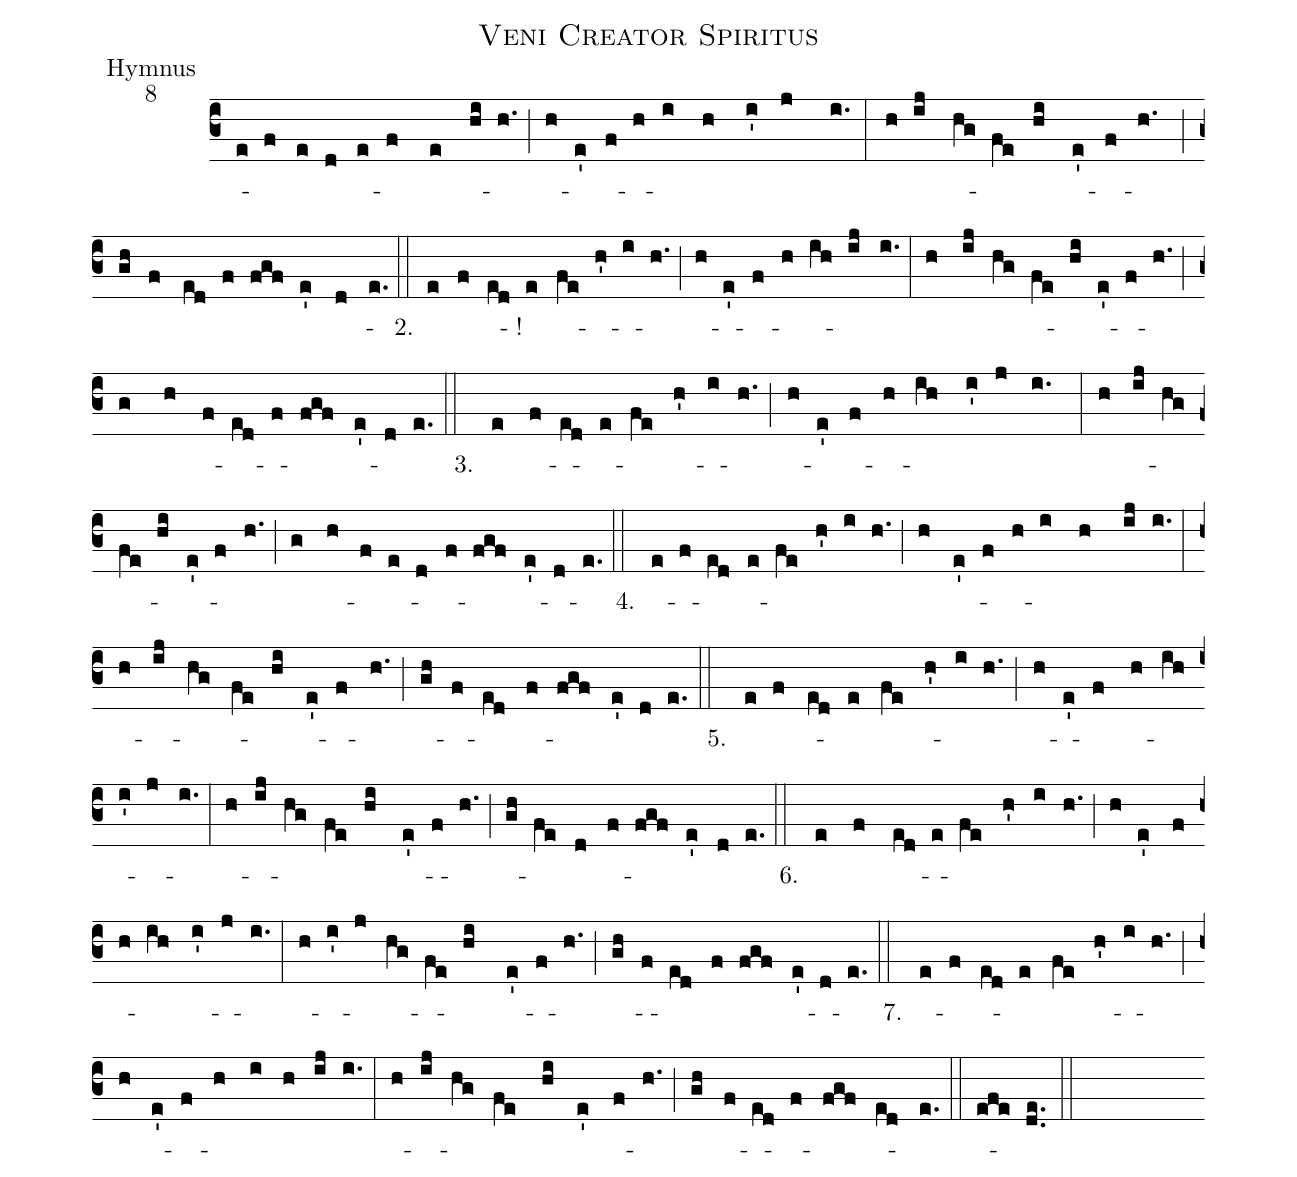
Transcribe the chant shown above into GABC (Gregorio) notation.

name:Veni Creator Spiritus;
office-part:Hymnus;
mode:8;
%%
%font: Fanwood;
%%
(c3) ឱ(e)ព្រះ(f) វិ(e)ញ្ញាន (d)ដែល(e)ទ្រ(f) ទ្រង់ (e) ជី(hi)វិត(h.) (;) សូម(h)យាង(e') មក(f)បំ(h)ភ្លឺ(i) ដួង (h) ចិត្ត(i')​បុត្រ(j)ព្រះអង្គ (i.) (:) សូម(h)ប្រោស(ij) ឲ្យ(hg)យើង(fe) ខ្ញុំ(hi) បាន(e')​ព្រះ(f)គុណ(h.) () (;) ដែល(gh) បាន(f) បង្កើត(ed) (f)ចិត្ត(fgf) ទូល(e')បង្គំ ។(d)(e.) (::)

2.() ឱ (e) ព្រះ(f) ដ៏(ed)! ជា(e) មេ​ (fe)ធា (h')វី(i)យើង(h.) (;) ពិត(h)ជា(e')ព្រះ(f)អំ(h) ណោយ(ih)ទាន(ij)​ ទ្រង់(i.) (:) ព្រះ(h) អង្គ(ij) ជា(hg) ប្រ(fe)ភព(hi) នៃ(e')ជី(f)វិត(h.) (;) ព្រះ(g) អង្គ (h) ជា(f)ព្រះ(ed)អ(f)ភិ(fgf) សេក(e')មាន(d)សុខ ។(e.) (::)
3.() មាន(e) ព្រះ(f)អំ(ed)ណោយ(e)ទាន(fe) ប្រាំ(h')ពី(i)យ៉ាង(h.) (;) ដែល(h)សំ(e') ដែង(f)ព្រះ(h)ហស្ត(ih) ព្រះ (i')​ជា (j)​ម្ចាស់ (i.) () (:) ដោយ(h) សារ(ij)ព្រះ(hg) បន្ទូល(fe)(hi)សន្យា(e')(f)(h.) (;) ប្រ(g) កាស (h)ដោយ(f)ឫទ្ធា(e)(d)នុ(f)ភាព(fgf) សប់(e')ព្រ(d)​កាស(e.) (::)
4.() សូម(e)មេ(f)ត្តា(ed) បំ(e)ភ្លឺ(fe) ដួង(h')ចិត្ត(i)​យើង(h.) (;) ចាក់(h)បង្ហូរ(e')(f) នៃ(h)សេច(i) ក្ដី (h ) ស្រ (ij)ឡាញ់(i.) (:) សូម(h)ធ្វើ(ij)ឲ្យ(hg) រ(fe)បួស់(hi) ជា(e')សះ(f)ស្បើយ(h.) (;) ឲ្យ(gh)រស់(f)ដោយ(ed) ព្រះ(f)ចេ(fgf) ស្ដា(e')ព្រះ(d)អង្គ(e.) (::)
5.() សូម(e)ទ្រង់(f) ប(ed)ណ្ដេញ(e)ខ្មាំង(fe) ស(h')ត្រូវ(i)ជេញ(h.) (;) សូម(h)អ(e')ព្រះ(f) គូណ(h)សុខ(ih) ស(i')ន្តិ(j)ភាព(i.) (:) ដឹក(h)នាំ(ij)ឲ្យ(hg) យើង(fe) មាន(hi) ចិត្ត(e')ត(f)សូ(h.) (;) ចៀ(gh)វាង (fe) អំ (d) ពើ (f)អា(fgf) ក្រក់(e')ទាំង(d)ឡាយ។(e.) (::)
6.() យើង(e) ក្រាប(f) ថ្វាយ(ed)ប(e)ង្គំ(fe) ព្រះ(h') បី(i) ដា(h.) (;) យើង(h)ក្រាប(e')ថ្វាយ(f) ប(h)ង្គំ(ih) ព្រះ(i')បុ(j)ត្រា(i.) (:) ជា(h)មួយ(i')(j)ព្រះ(hg)វី(fe)ញ្ញាន(hi) ព្រះ(e')តែ(f)មួយ(h.) (;) គ្រប់(gh)ស(f)ម័យ(ed) និង(f)គ្រប់(fgf) ទិស(e')ទី(d)ផង។(e.) (::)
7.() សូម(e)កោត(f) សរ(ed)សើរ(e) ដល់(fe) ព្រះ(h')បី(i)ដា(h.) (;) ព្រះ(h) បុ(e')ត្រា(f)និង(h) ព្រះ(i) វរ(h) វិ(ij)​ ញ្ញាណ(i.) (:) ជា(h)ព្រះ(ij)ត្រៃ(hg) អង្គ(fe) ថ្កើង(hi)ថ្កាន(e') ឥត(f)ហ្មង(h.) (;) ដែល(gh) គង់(f)នៅ(ed)ជា(f)និច្ច(fgf) និ(ed)រន្តរ៏ ។(e.) (::) អា(efe)មែន​៕(de..) (::)
